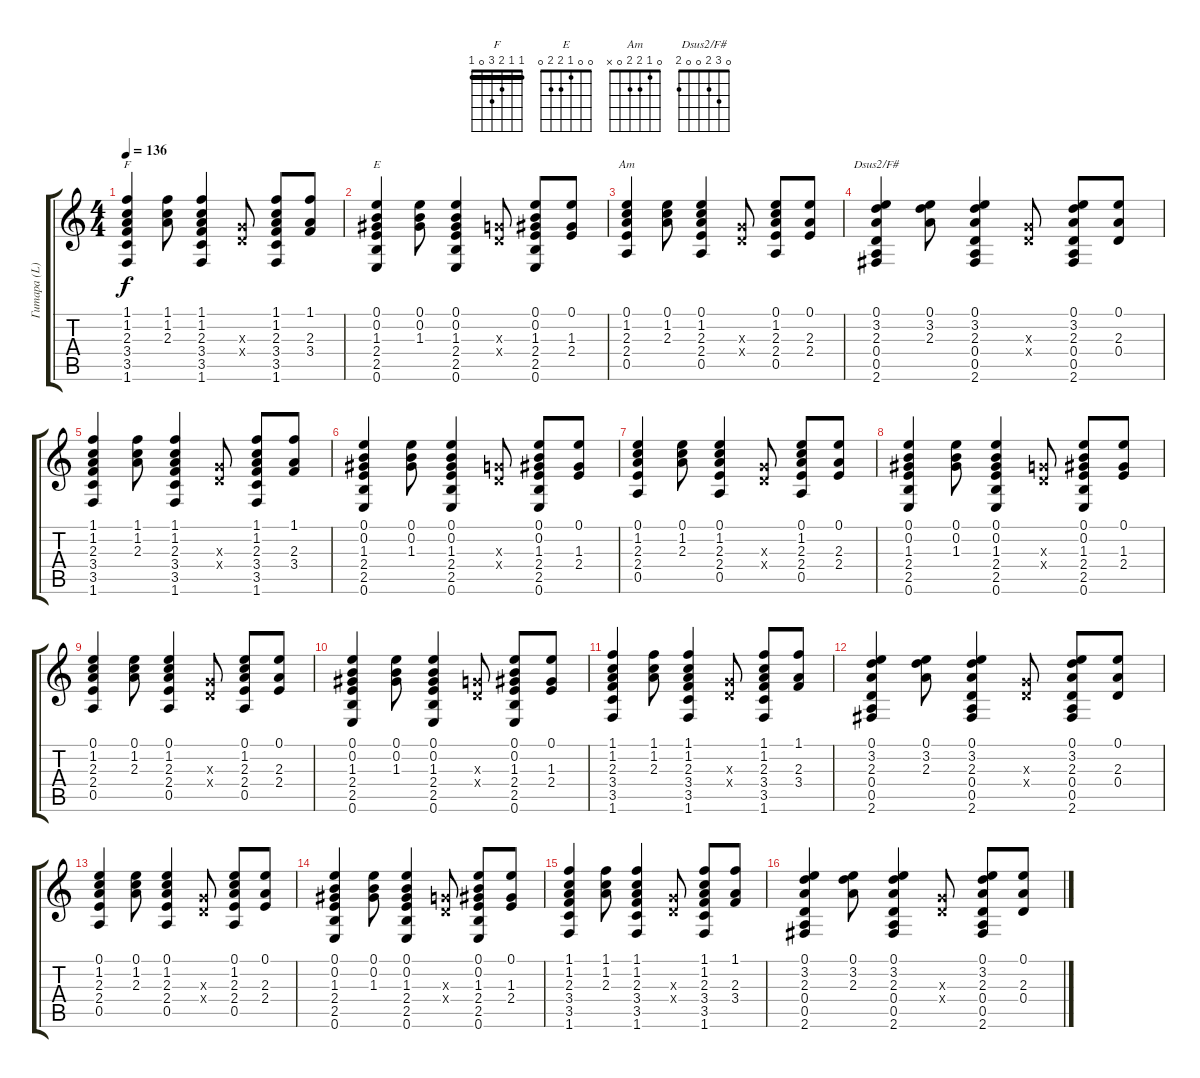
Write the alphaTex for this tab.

\track ("Гитара (L)" "Гитара (L)") {instrument acousticguitarsteel}
\staff {score tabs}
\tuning (E4 B3 G3 D3 A2 E2) {hide}
\chord ("F" 1 1 2 3 0 1) {barre 1}
\chord ("E" 0 0 1 2 2 0)
\chord ("Am" 0 1 2 2 0 x)
\chord ("Dsus2/F#" 0 3 2 0 0 2)
\ts (4 4)
\tempo 136
\clef g2
\ks c
(1.1 1.2 2.3 3.4 3.5 1.6).4{ch "F" dy f} (1.1 1.2 2.3).8 (1.1 1.2 2.3 3.4 3.5 1.6).4 (0.3{x} 0.4{x}).8 (1.1 1.2 2.3 3.4 3.5 1.6).8 (1.1 2.3 3.4).8 |
(0.1 0.2 1.3 2.4 2.5 0.6).4{ch "E"} (0.1 0.2 1.3).8 (0.1 0.2 1.3 2.4 2.5 0.6).4 (0.3{x} 0.4{x}).8 (0.1 0.2 1.3 2.4 2.5 0.6).8 (0.1 1.3 2.4).8 |
(0.1 1.2 2.3 2.4 0.5).4{ch "Am"} (0.1 1.2 2.3).8 (0.1 1.2 2.3 2.4 0.5).4 (0.3{x} 0.4{x}).8 (0.1 1.2 2.3 2.4 0.5).8 (0.1 2.3 2.4).8 |
(0.1 3.2 2.3 0.4 0.5 2.6).4{ch "Dsus2/F#"} (0.1 3.2 2.3).8 (0.1 3.2 2.3 0.4 0.5 2.6).4 (0.3{x} 0.4{x}).8 (0.1 3.2 2.3 0.4 0.5 2.6).8 (0.1 2.3 0.4).8 |
(1.1 1.2 2.3 3.4 3.5 1.6).4 (1.1 1.2 2.3).8 (1.1 1.2 2.3 3.4 3.5 1.6).4 (0.3{x} 0.4{x}).8 (1.1 1.2 2.3 3.4 3.5 1.6).8 (1.1 2.3 3.4).8 |
(0.1 0.2 1.3 2.4 2.5 0.6).4 (0.1 0.2 1.3).8 (0.1 0.2 1.3 2.4 2.5 0.6).4 (0.3{x} 0.4{x}).8 (0.1 0.2 1.3 2.4 2.5 0.6).8 (0.1 1.3 2.4).8 |
(0.1 1.2 2.3 2.4 0.5).4 (0.1 1.2 2.3).8 (0.1 1.2 2.3 2.4 0.5).4 (0.3{x} 0.4{x}).8 (0.1 1.2 2.3 2.4 0.5).8 (0.1 2.3 2.4).8 |
(0.1 0.2 1.3 2.4 2.5 0.6).4 (0.1 0.2 1.3).8 (0.1 0.2 1.3 2.4 2.5 0.6).4 (0.3{x} 0.4{x}).8 (0.1 0.2 1.3 2.4 2.5 0.6).8 (0.1 1.3 2.4).8 |
\section ("" " ")
(0.1 1.2 2.3 2.4 0.5).4 (0.1 1.2 2.3).8 (0.1 1.2 2.3 2.4 0.5).4 (0.3{x} 0.4{x}).8 (0.1 1.2 2.3 2.4 0.5).8 (0.1 2.3 2.4).8 |
(0.1 0.2 1.3 2.4 2.5 0.6).4 (0.1 0.2 1.3).8 (0.1 0.2 1.3 2.4 2.5 0.6).4 (0.3{x} 0.4{x}).8 (0.1 0.2 1.3 2.4 2.5 0.6).8 (0.1 1.3 2.4).8 |
(1.1 1.2 2.3 3.4 3.5 1.6).4 (1.1 1.2 2.3).8 (1.1 1.2 2.3 3.4 3.5 1.6).4 (0.3{x} 0.4{x}).8 (1.1 1.2 2.3 3.4 3.5 1.6).8 (1.1 2.3 3.4).8 |
(0.1 3.2 2.3 0.4 0.5 2.6).4 (0.1 3.2 2.3).8 (0.1 3.2 2.3 0.4 0.5 2.6).4 (0.3{x} 0.4{x}).8 (0.1 3.2 2.3 0.4 0.5 2.6).8 (0.1 2.3 0.4).8 |
(0.1 1.2 2.3 2.4 0.5).4 (0.1 1.2 2.3).8 (0.1 1.2 2.3 2.4 0.5).4 (0.3{x} 0.4{x}).8 (0.1 1.2 2.3 2.4 0.5).8 (0.1 2.3 2.4).8 |
(0.1 0.2 1.3 2.4 2.5 0.6).4 (0.1 0.2 1.3).8 (0.1 0.2 1.3 2.4 2.5 0.6).4 (0.3{x} 0.4{x}).8 (0.1 0.2 1.3 2.4 2.5 0.6).8 (0.1 1.3 2.4).8 |
(1.1 1.2 2.3 3.4 3.5 1.6).4 (1.1 1.2 2.3).8 (1.1 1.2 2.3 3.4 3.5 1.6).4 (0.3{x} 0.4{x}).8 (1.1 1.2 2.3 3.4 3.5 1.6).8 (1.1 2.3 3.4).8 |
(0.1 3.2 2.3 0.4 0.5 2.6).4 (0.1 3.2 2.3).8 (0.1 3.2 2.3 0.4 0.5 2.6).4 (0.3{x} 0.4{x}).8 (0.1 3.2 2.3 0.4 0.5 2.6).8 (0.1 2.3 0.4).8
